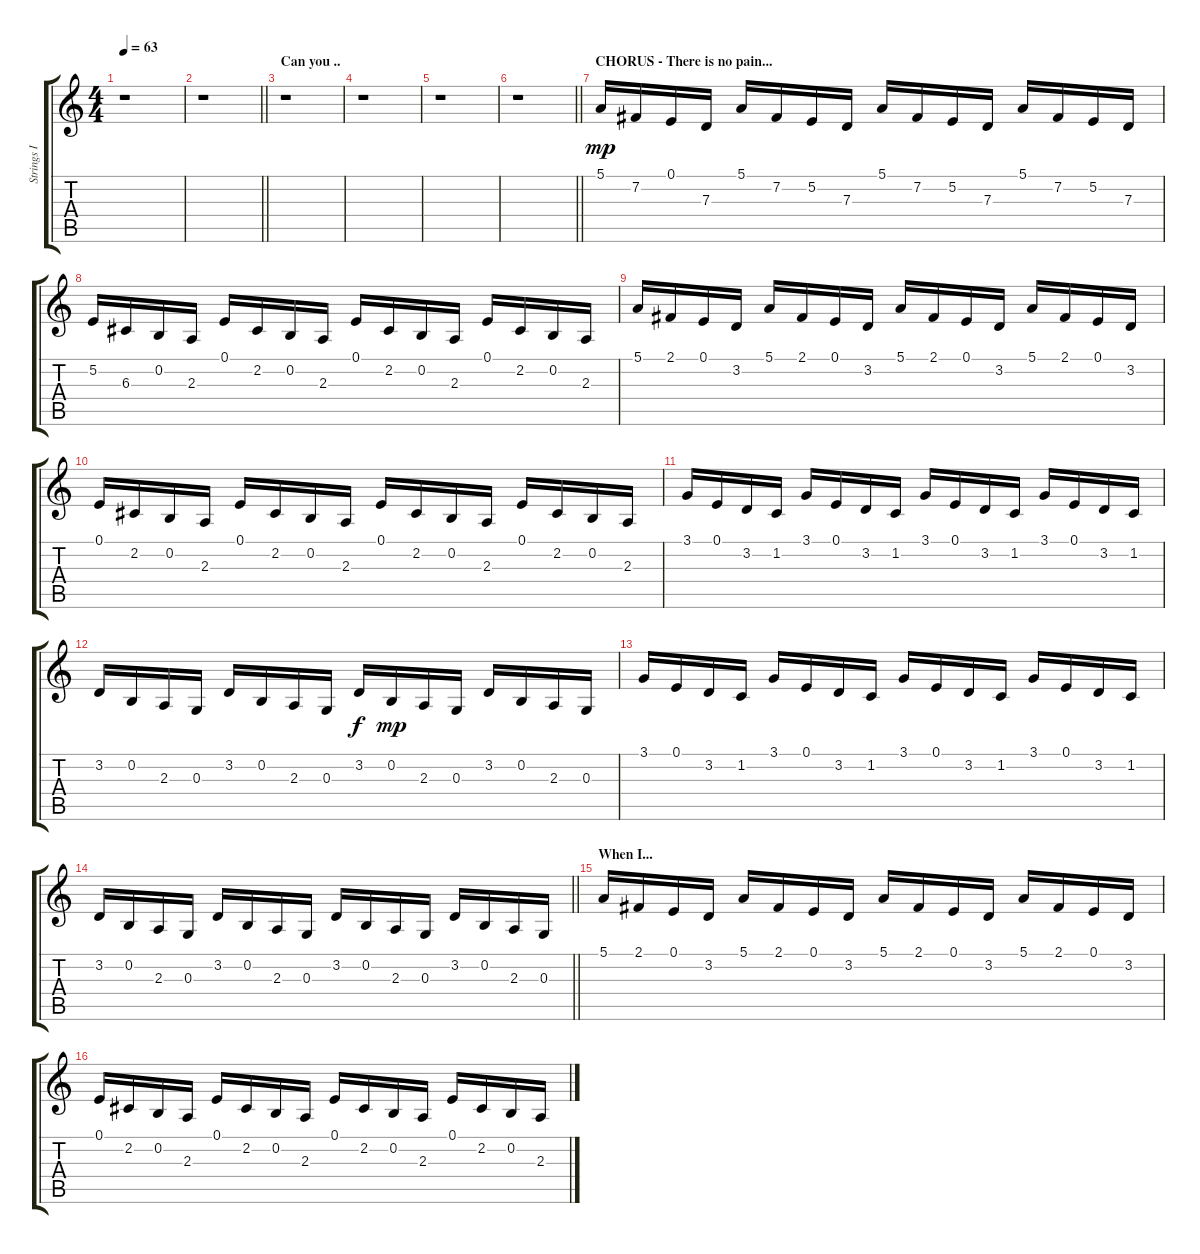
\track ("Strings I (NY Orchestra)" "Strings I ") {instrument stringensemble1}
\staff {score tabs}
\tuning (E4 B3 G3 D3 A2 E2) {hide}
\ts (4 4)
\tempo 63
\clef g2
\ks c
r.1{dy mp} |
\barLineRight lightlight
r.1 |
\section ("" "Can you ..")
r.1 |
r.1 |
r.1 |
\barLineRight lightlight
r.1 |
\section ("" "CHORUS - There is no pain...")
5.1.16 7.2.16 0.1.16 7.3.16 5.1.16 7.2.16 5.2.16 7.3.16 5.1.16 7.2.16 5.2.16 7.3.16 5.1.16 7.2.16 5.2.16 7.3.16 |
5.2.16 6.3.16 0.2.16 2.3.16 0.1.16 2.2.16 0.2.16 2.3.16 0.1.16 2.2.16 0.2.16 2.3.16 0.1.16 2.2.16 0.2.16 2.3.16 |
5.1.16 2.1.16 0.1.16 3.2.16 5.1.16 2.1.16 0.1.16 3.2.16 5.1.16 2.1.16 0.1.16 3.2.16 5.1.16 2.1.16 0.1.16 3.2.16 |
0.1.16 2.2.16 0.2.16 2.3.16 0.1.16 2.2.16 0.2.16 2.3.16 0.1.16 2.2.16 0.2.16 2.3.16 0.1.16 2.2.16 0.2.16 2.3.16 |
3.1.16 0.1.16 3.2.16 1.2.16 3.1.16 0.1.16 3.2.16 1.2.16 3.1.16 0.1.16 3.2.16 1.2.16 3.1.16 0.1.16 3.2.16 1.2.16 |
3.2.16 0.2.16 2.3.16 0.3.16 3.2.16 0.2.16 2.3.16 0.3.16 3.2.16{dy f} 0.2.16{dy mp} 2.3.16 0.3.16 3.2.16 0.2.16 2.3.16 0.3.16 |
3.1.16 0.1.16 3.2.16 1.2.16 3.1.16 0.1.16 3.2.16 1.2.16 3.1.16 0.1.16 3.2.16 1.2.16 3.1.16 0.1.16 3.2.16 1.2.16 |
\barLineRight lightlight
3.2.16 0.2.16 2.3.16 0.3.16 3.2.16 0.2.16 2.3.16 0.3.16 3.2.16 0.2.16 2.3.16 0.3.16 3.2.16 0.2.16 2.3.16 0.3.16 |
\section ("" "When I...")
5.1.16 2.1.16 0.1.16 3.2.16 5.1.16 2.1.16 0.1.16 3.2.16 5.1.16 2.1.16 0.1.16 3.2.16 5.1.16 2.1.16 0.1.16 3.2.16 |
0.1.16 2.2.16 0.2.16 2.3.16 0.1.16 2.2.16 0.2.16 2.3.16 0.1.16 2.2.16 0.2.16 2.3.16 0.1.16 2.2.16 0.2.16 2.3.16
